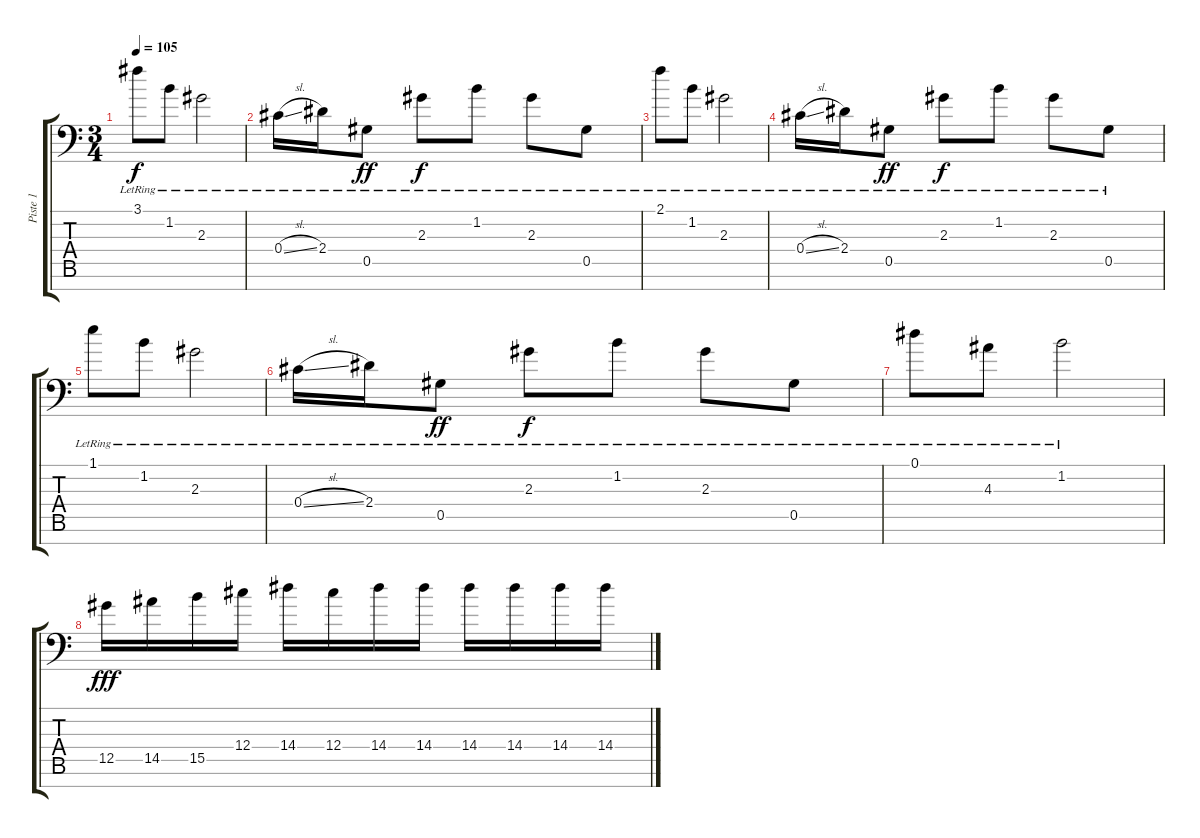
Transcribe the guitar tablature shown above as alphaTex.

\track ("Piste 1" "Piste 1") {instrument overdrivenguitar}
\staff {score tabs}
\tuning (Eb4 Bb3 Gb3 Db3 Ab2 Eb2 Bb1) {hide}
\ts (3 4)
\tempo 105
\clef f4
\ks c
3.1{lr}.8{dy f} 1.2{lr}.8 2.3{lr}.2 |
0.4{sl lr}.16 2.4{lr}.16 0.5{lr}.8{dy ff} 2.3{lr}.8{dy f} 1.2{lr}.8 2.3{lr}.8 0.5{lr}.8 |
2.1{lr}.8 1.2{lr}.8 2.3{lr}.2 |
0.4{sl lr}.16 2.4{lr}.16 0.5{lr}.8{dy ff} 2.3{lr}.8{dy f} 1.2{lr}.8 2.3{lr}.8 0.5{lr}.8 |
1.1{lr}.8 1.2{lr}.8 2.3{lr}.2 |
0.4{sl lr}.16 2.4{lr}.16 0.5{lr}.8{dy ff} 2.3{lr}.8{dy f} 1.2{lr}.8 2.3{lr}.8 0.5{lr}.8 |
0.1{lr}.8 4.3{lr}.8 1.2{lr}.2 |
12.5.16{dy fff instrument overdrivenguitar} 14.5.16 15.5.16 12.4.16 14.4.16 12.4.16 14.4.16 14.4.16 14.4.16 14.4.16 14.4.16 14.4.16
